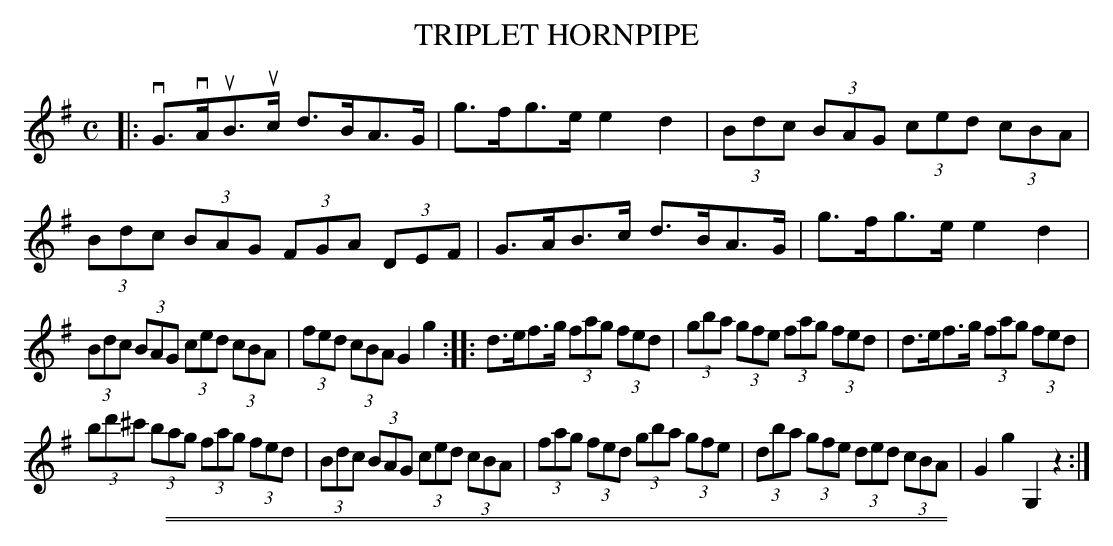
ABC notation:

X:1
T: TRIPLET HORNPIPE
M: C
L: 1/8
K: G
|:\
vG>vAuB>uc d>BA>G | g>fg>e e2d2 |\
(3Bdc (3BAG (3ced (3cBA | (3Bdc (3BAG (3FGA (3DEF |\
G>AB>c d>BA>G | g>fg>e e2d2 |
(3Bdc (3BAG (3ced (3cBA | (3fed (3cBA G2g2 ::\
d>ef>g (3fag (3fed | (3gba (3gfe (3fag (3fed |\
d>ef>g (3fag (3fed |
(3bd'^c' (3bag (3fag (3fed |\
(3Bdc (3BAG (3ced (3cBA | (3fag (3fed (3gba (3gfe |\
(3dba (3gfe (3ded (3cBA | G2g2 G,2z2 :|
